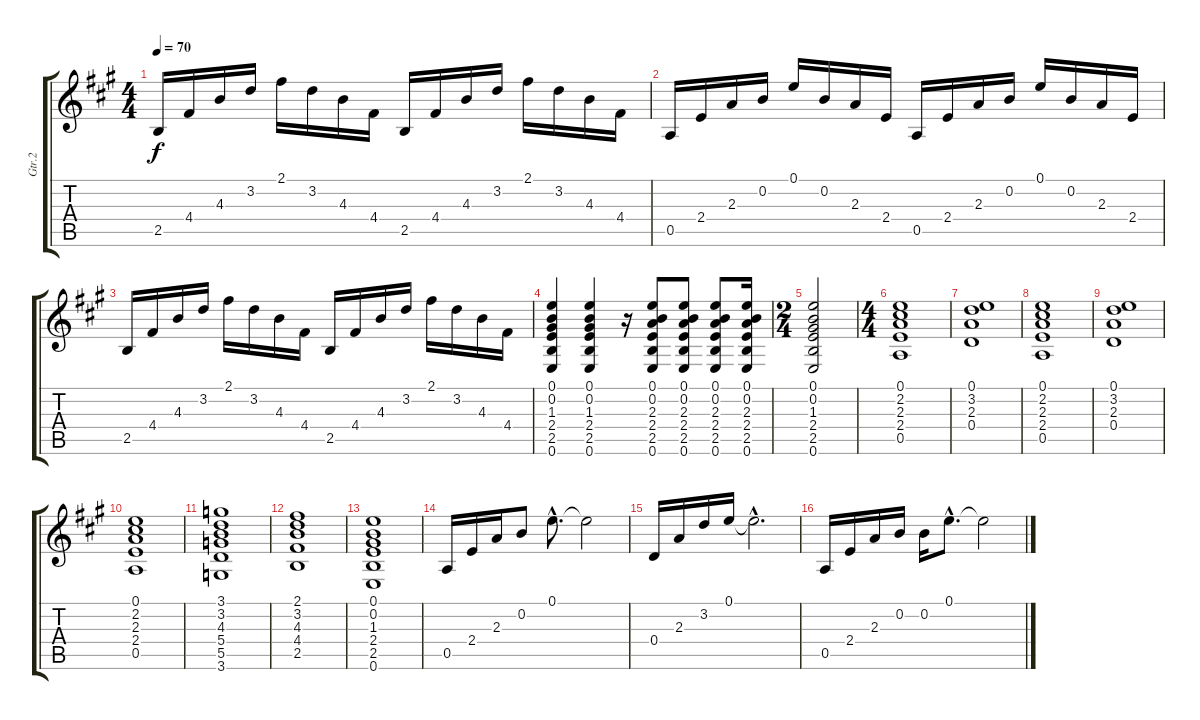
\track ("Gtr.2" "Gtr.2") {instrument acousticguitarsteel}
\staff {score tabs}
\tuning (E4 B3 G3 D3 A2 E2) {hide}
\ts (4 4)
\tempo 70
\clef g2
\ks a
2.5.16{dy f} 4.4.16 4.3.16 3.2.16 2.1.16 3.2.16 4.3.16 4.4.16 2.5.16 4.4.16 4.3.16 3.2.16 2.1.16 3.2.16 4.3.16 4.4.16 |
0.5.16 2.4.16 2.3.16 0.2.16 0.1.16 0.2.16 2.3.16 2.4.16 0.5.16 2.4.16 2.3.16 0.2.16 0.1.16 0.2.16 2.3.16 2.4.16 |
2.5.16 4.4.16 4.3.16 3.2.16 2.1.16 3.2.16 4.3.16 4.4.16 2.5.16 4.4.16 4.3.16 3.2.16 2.1.16 3.2.16 4.3.16 4.4.16 |
(0.1 0.2 1.3 2.4 2.5 0.6).4 (0.1 0.2 1.3 2.4 2.5 0.6).4 r.16 (0.1 0.2 2.3 2.4 2.5 0.6).8 (0.1 0.2 2.3 2.4 2.5 0.6).8 (0.1 0.2 2.3 2.4 2.5 0.6).8 (0.1 0.2 2.3 2.4 2.5 0.6).16 |
\ts (2 4)
(0.1 0.2 1.3 2.4 2.5 0.6).2 |
\ts (4 4)
(0.1 2.2 2.3 2.4 0.5).1 |
(0.1 3.2 2.3 0.4).1 |
(0.1 2.2 2.3 2.4 0.5).1 |
(0.1 3.2 2.3 0.4).1 |
(0.1 2.2 2.3 2.4 0.5).1 |
(3.1 3.2 4.3 5.4 5.5 3.6).1 |
(2.1 3.2 4.3 4.4 2.5).1 |
(0.1 0.2 1.3 2.4 2.5 0.6).1 |
0.5.16 2.4.16 2.3.16 0.2.8 0.1{hac}.8{d} 0.1{t}.2 |
0.4.16 2.3.16 3.2.16 0.1.16 0.1{hac t}.2{d} |
0.5.16 2.4.16 2.3.16 0.2.16 0.2.16 0.1{hac}.8{d} 0.1{t}.2
